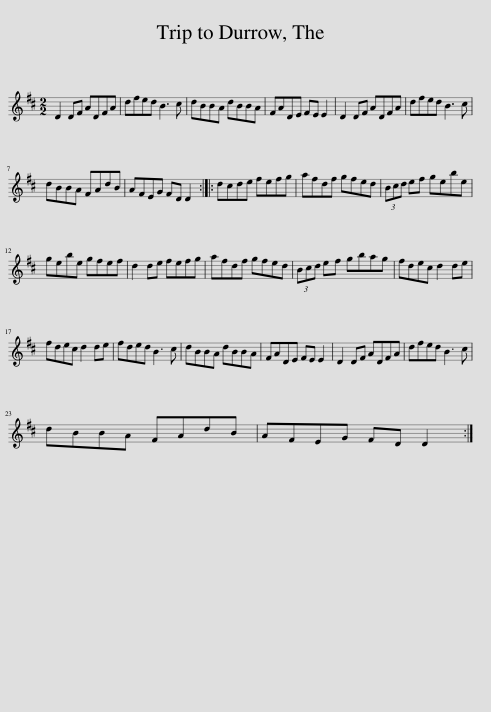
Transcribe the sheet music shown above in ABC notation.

X:1
L:1/8
M:2/2
I:linebreak $
K:D
V:1 treble
V:1
 D2 DF ADFA | dfed B3 c | dBBA dBBA | FADE FE E2 | D2 DF ADFA | %5
 dfed B3 c |$ dBBA FAdB | AFEG FD D2 :: dcde fefg | afdf gfed | %10
 (3Bcd ef gebe |$ gebe gfef | d2 de fefg | afdf gfed | (3Bcd ef gbag | %15
 fdec d2 de |$ fdec d2 de | fded B3 c | dBBA dBBA | FADE FE E2 | %20
 D2 DF ADFA | dfed B3 c |$ dBBA FAdB | AFEG FD D2 :| %24
